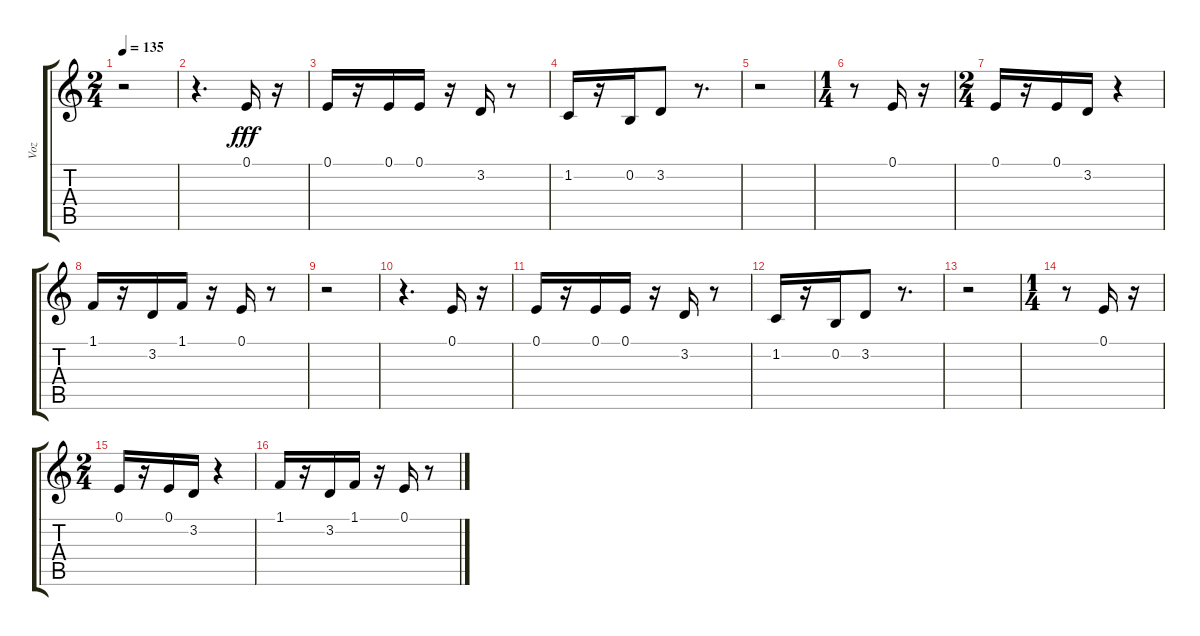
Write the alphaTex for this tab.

\track ("Voz" "Voz") {instrument clarinet}
\staff {score tabs}
\tuning (E4 B3 G3 D3 A2 E2) {hide}
\ts (2 4)
\tempo 135
\clef g2
\ks c
r.2{dy fff} |
r.4{d} 0.1.16 r.16 |
0.1.16 r.16 0.1.16 0.1.16 r.16 3.2.16 r.8 |
1.2.16 r.16 0.2.16 3.2.8 r.8{d} |
r.2 |
\ts (1 4)
r.8 0.1.16 r.16 |
\ts (2 4)
0.1.16 r.16 0.1.16 3.2.16 r.4 |
1.1.16 r.16 3.2.16 1.1.16 r.16 0.1.16 r.8 |
r.2 |
r.4{d} 0.1.16 r.16 |
0.1.16 r.16 0.1.16 0.1.16 r.16 3.2.16 r.8 |
1.2.16 r.16 0.2.16 3.2.8 r.8{d} |
r.2 |
\ts (1 4)
r.8 0.1.16 r.16 |
\ts (2 4)
0.1.16 r.16 0.1.16 3.2.16 r.4 |
1.1.16 r.16 3.2.16 1.1.16 r.16 0.1.16 r.8
